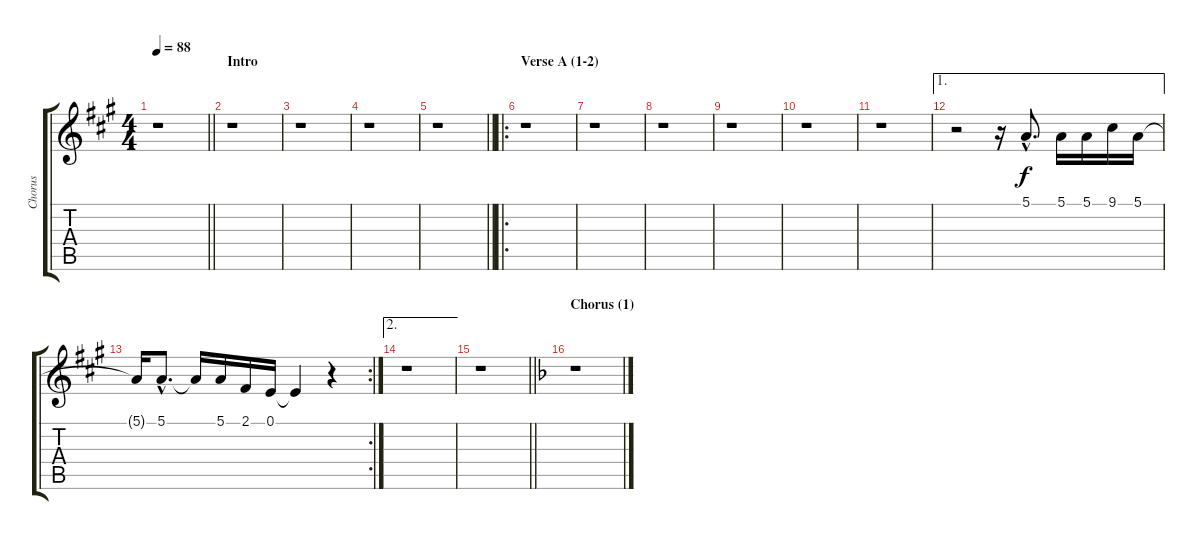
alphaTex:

\track ("Chorus" "Chorus") {instrument sopranosax}
\staff {score tabs}
\tuning (E4 B3 G3 D3 A2 E2) {hide}
\ts (4 4)
\tempo 88
\clef g2
\barLineRight lightlight
\ks f#minor
r.1{dy f instrument sopranosax} |
\section ("" "Intro")
r.1 |
r.1 |
r.1 |
\barLineRight lightlight
r.1 |
\ro
\section ("" "Verse A (1-2)")
r.1 |
r.1 |
r.1 |
r.1 |
r.1 |
r.1 |
\ae 1
r.2 r.16 5.1{hac}.8{d} 5.1.16 5.1.16 9.1.16 5.1.16 |
\rc 2
5.1{t}.16 5.1{hac}.8{d} 5.1{t}.16 5.1.16 2.1.16 0.1.16 0.1{t}.4 r.4 |
\ae 2
r.1 |
\barLineRight lightlight
r.1 |
\section ("" "Chorus (1)")
\ks dminor
r.1
